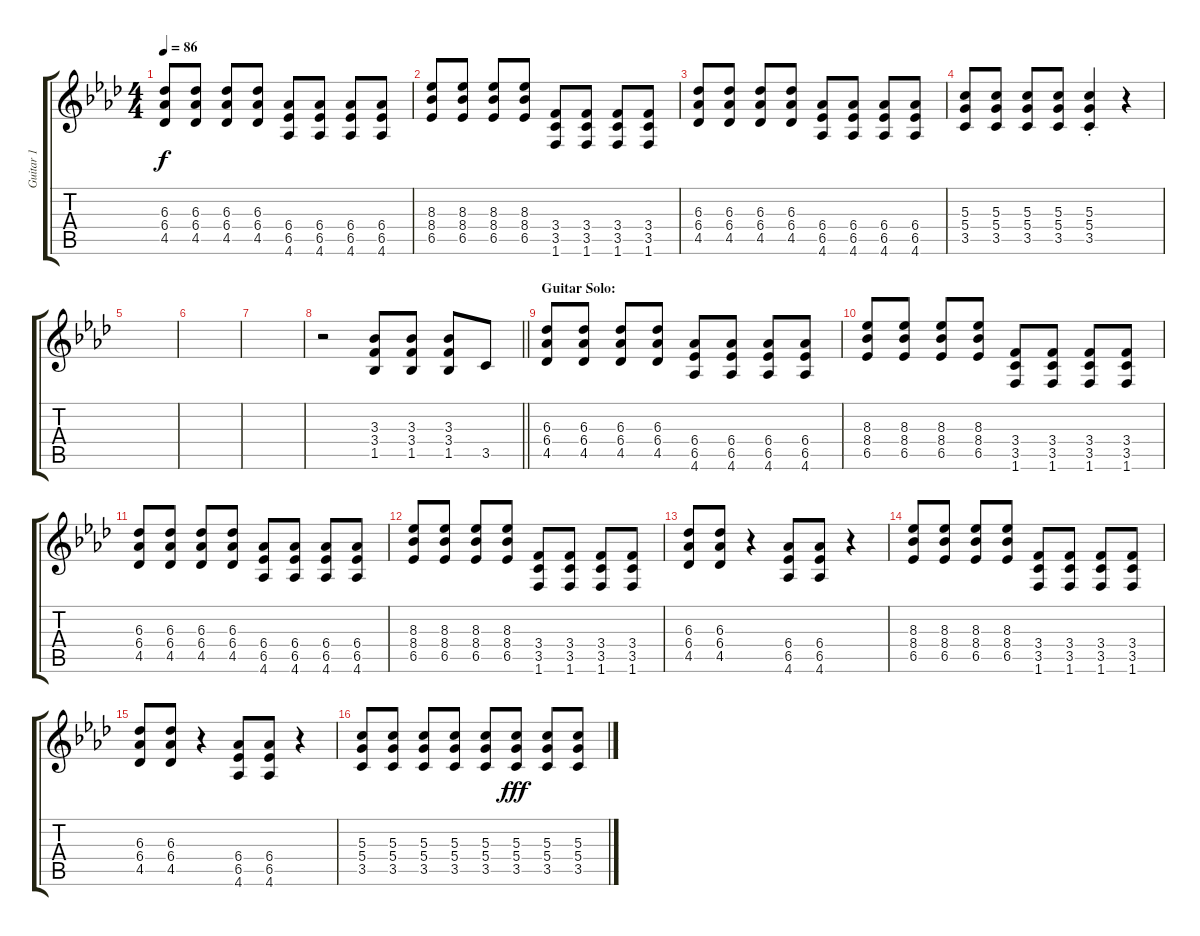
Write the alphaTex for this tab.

\track ("Guitar 1" "Guitar 1") {instrument distortionguitar}
\staff {score tabs}
\tuning (E4 B3 G3 D3 A2 E2) {hide}
\ts (4 4)
\tempo 86
\clef g2
\ks ab
(6.3 6.4 4.5).8{dy f} (6.3 6.4 4.5).8 (6.3 6.4 4.5).8 (6.3 6.4 4.5).8 (6.4 6.5 4.6).8 (6.4 6.5 4.6).8 (6.4 6.5 4.6).8 (6.4 6.5 4.6).8 |
(8.3 8.4 6.5).8 (8.3 8.4 6.5).8 (8.3 8.4 6.5).8 (8.3 8.4 6.5).8 (3.4 3.5 1.6).8 (3.4 3.5 1.6).8 (3.4 3.5 1.6).8 (3.4 3.5 1.6).8 |
(6.3 6.4 4.5).8 (6.3 6.4 4.5).8 (6.3 6.4 4.5).8 (6.3 6.4 4.5).8 (6.4 6.5 4.6).8 (6.4 6.5 4.6).8 (6.4 6.5 4.6).8 (6.4 6.5 4.6).8 |
(5.3 5.4 3.5).8 (5.3 5.4 3.5).8 (5.3 5.4 3.5).8 (5.3 5.4 3.5).8 (5.3{st} 5.4{st} 3.5{st}).4 r.4 |
|
|
|
\barLineRight lightlight
r.2 (3.3 3.4 1.5).8 (3.3 3.4 1.5).8 (3.3 3.4 1.5).8 3.5.8 |
\section ("" "Guitar Solo:")
(6.3 6.4 4.5).8 (6.3 6.4 4.5).8 (6.3 6.4 4.5).8 (6.3 6.4 4.5).8 (6.4 6.5 4.6).8 (6.4 6.5 4.6).8 (6.4 6.5 4.6).8 (6.4 6.5 4.6).8 |
(8.3 8.4 6.5).8 (8.3 8.4 6.5).8 (8.3 8.4 6.5).8 (8.3 8.4 6.5).8 (3.4 3.5 1.6).8 (3.4 3.5 1.6).8 (3.4 3.5 1.6).8 (3.4 3.5 1.6).8 |
(6.3 6.4 4.5).8 (6.3 6.4 4.5).8 (6.3 6.4 4.5).8 (6.3 6.4 4.5).8 (6.4 6.5 4.6).8 (6.4 6.5 4.6).8 (6.4 6.5 4.6).8 (6.4 6.5 4.6).8 |
(8.3 8.4 6.5).8 (8.3 8.4 6.5).8 (8.3 8.4 6.5).8 (8.3 8.4 6.5).8 (3.4 3.5 1.6).8 (3.4 3.5 1.6).8 (3.4 3.5 1.6).8 (3.4 3.5 1.6).8 |
(6.3 6.4 4.5).8 (6.3 6.4 4.5).8 r.4 (6.4 6.5 4.6).8 (6.4 6.5 4.6).8 r.4 |
(8.3 8.4 6.5).8 (8.3 8.4 6.5).8 (8.3 8.4 6.5).8 (8.3 8.4 6.5).8 (3.4 3.5 1.6).8 (3.4 3.5 1.6).8 (3.4 3.5 1.6).8 (3.4 3.5 1.6).8 |
(6.3 6.4 4.5).8 (6.3 6.4 4.5).8 r.4 (6.4 6.5 4.6).8 (6.4 6.5 4.6).8 r.4 |
(5.3 5.4 3.5).8 (5.3 5.4 3.5).8 (5.3 5.4 3.5).8 (5.3 5.4 3.5).8 (5.3 5.4 3.5).8 (5.3 5.4 3.5).8{dy fff} (5.3 5.4 3.5).8 (5.3 5.4 3.5).8
